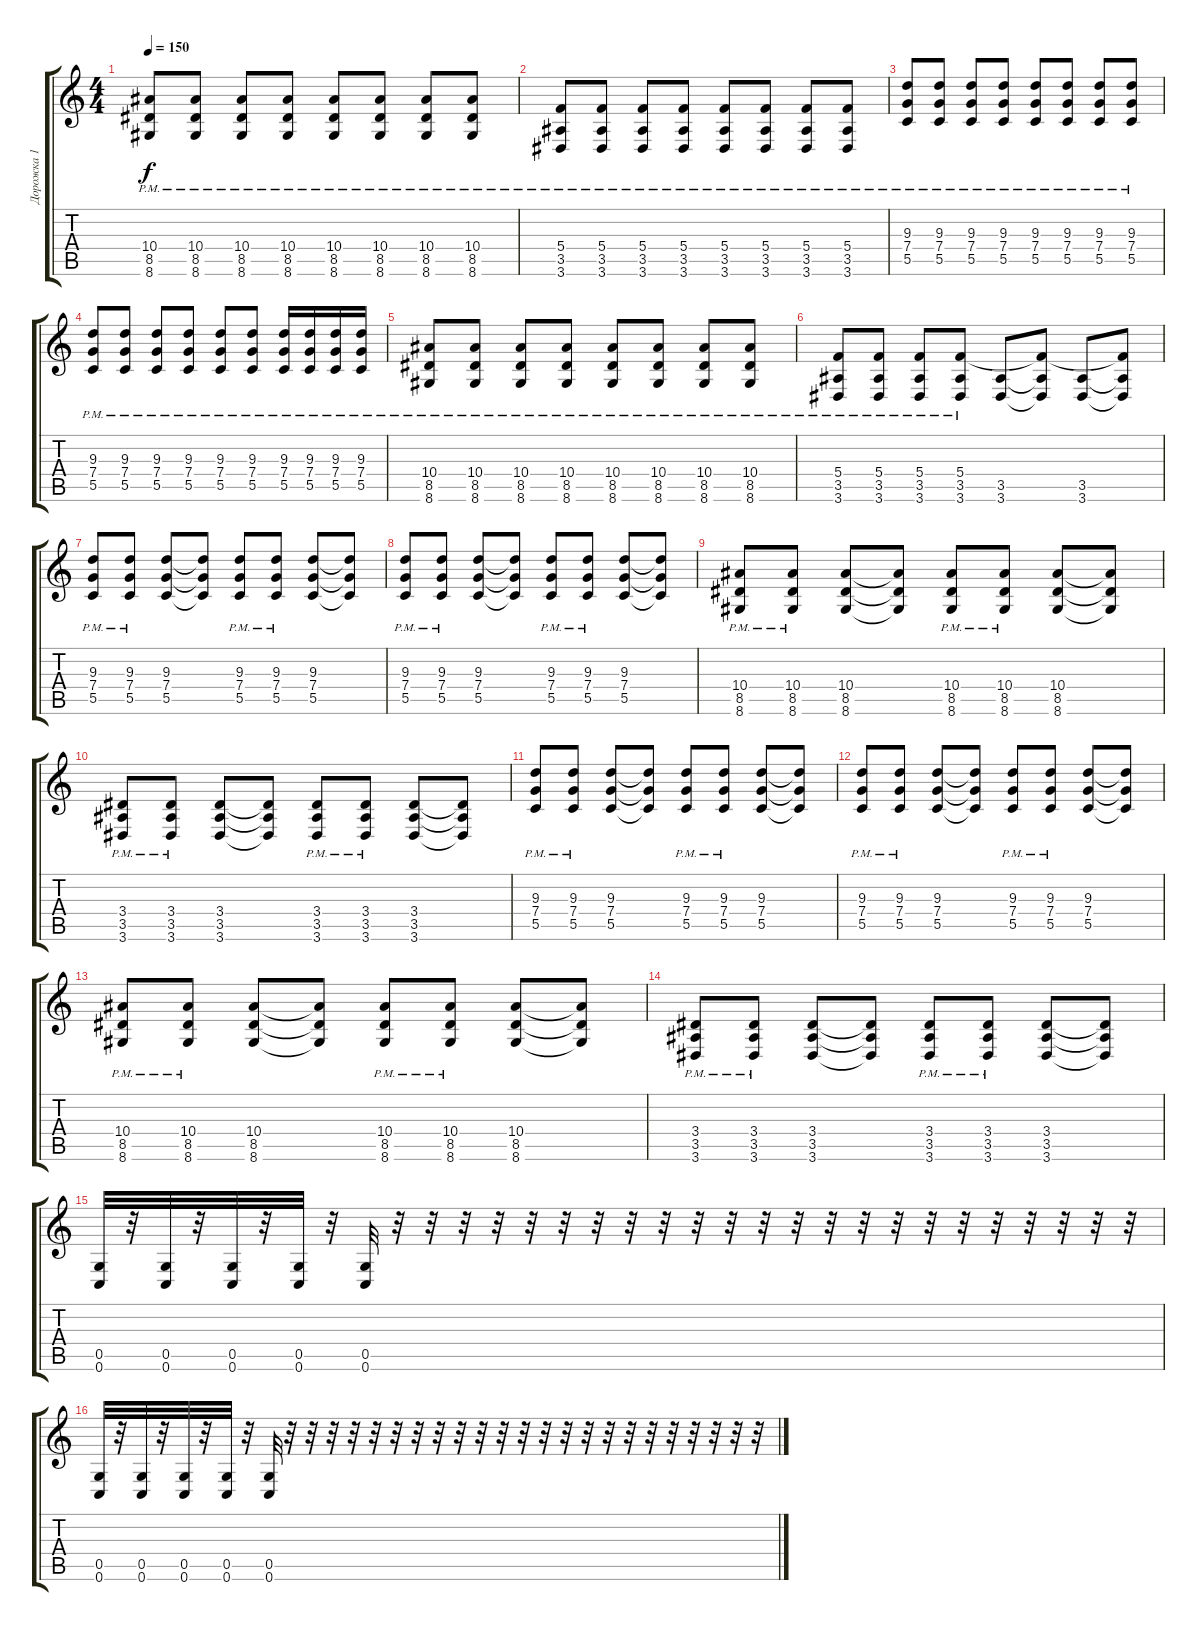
\track ("Дорожка 1" "Дорожка 1") {instrument distortionguitar}
\staff {score tabs}
\tuning (D4 A3 F3 C3 G2 C2) {hide}
\ts (4 4)
\tempo 150
\clef g2
\ks c
(10.4{pm} 8.5{pm} 8.6{pm}).8{dy f} (10.4{pm} 8.5{pm} 8.6{pm}).8 (10.4{pm} 8.5{pm} 8.6{pm}).8 (10.4{pm} 8.5{pm} 8.6{pm}).8 (10.4{pm} 8.5{pm} 8.6{pm}).8 (10.4{pm} 8.5{pm} 8.6{pm}).8 (10.4{pm} 8.5{pm} 8.6{pm}).8 (10.4{pm} 8.5{pm} 8.6{pm}).8 |
(5.4{pm} 3.5{pm} 3.6{pm}).8 (5.4{pm} 3.5{pm} 3.6{pm}).8 (5.4{pm} 3.5{pm} 3.6{pm}).8 (5.4{pm} 3.5{pm} 3.6{pm}).8 (5.4{pm} 3.5{pm} 3.6{pm}).8 (5.4{pm} 3.5{pm} 3.6{pm}).8 (5.4{pm} 3.5{pm} 3.6{pm}).8 (5.4{pm} 3.5{pm} 3.6{pm}).8 |
(9.3{pm} 7.4{pm} 5.5{pm}).8 (9.3{pm} 7.4{pm} 5.5{pm}).8 (9.3{pm} 7.4{pm} 5.5{pm}).8 (9.3{pm} 7.4{pm} 5.5{pm}).8 (9.3{pm} 7.4{pm} 5.5{pm}).8 (9.3{pm} 7.4{pm} 5.5{pm}).8 (9.3{pm} 7.4{pm} 5.5{pm}).8 (9.3{pm} 7.4{pm} 5.5{pm}).8 |
(9.3{pm} 7.4{pm} 5.5{pm}).8 (9.3{pm} 7.4{pm} 5.5{pm}).8 (9.3{pm} 7.4{pm} 5.5{pm}).8 (9.3{pm} 7.4{pm} 5.5{pm}).8 (9.3{pm} 7.4{pm} 5.5{pm}).8 (9.3{pm} 7.4{pm} 5.5{pm}).8 (9.3{pm} 7.4{pm} 5.5{pm}).16 (9.3{pm} 7.4{pm} 5.5{pm}).16 (9.3{pm} 7.4{pm} 5.5{pm}).16 (9.3{pm} 7.4{pm} 5.5{pm}).16 |
(10.4{pm} 8.5{pm} 8.6{pm}).8 (10.4{pm} 8.5{pm} 8.6{pm}).8 (10.4{pm} 8.5{pm} 8.6{pm}).8 (10.4{pm} 8.5{pm} 8.6{pm}).8 (10.4{pm} 8.5{pm} 8.6{pm}).8 (10.4{pm} 8.5{pm} 8.6{pm}).8 (10.4{pm} 8.5{pm} 8.6{pm}).8 (10.4{pm} 8.5{pm} 8.6{pm}).8 |
(5.4{pm} 3.5{pm} 3.6{pm}).8 (5.4{pm} 3.5{pm} 3.6{pm}).8 (5.4{pm} 3.5{pm} 3.6{pm}).8 (5.4{pm} 3.5{pm} 3.6{pm}).8 (3.5 3.6).8 (5.4{t} 3.5{t} 3.6{t}).8 (3.5 3.6).8 (5.4{t} 3.5{t} 3.6{t}).8 |
(9.3{pm} 7.4{pm} 5.5{pm}).8 (9.3{pm} 7.4{pm} 5.5{pm}).8 (9.3 7.4 5.5).8 (9.3{t} 7.4{t} 5.5{t}).8 (9.3{pm} 7.4{pm} 5.5{pm}).8 (9.3{pm} 7.4{pm} 5.5{pm}).8 (9.3 7.4 5.5).8 (9.3{t} 7.4{t} 5.5{t}).8 |
(9.3{pm} 7.4{pm} 5.5{pm}).8 (9.3{pm} 7.4{pm} 5.5{pm}).8 (9.3 7.4 5.5).8 (9.3{t} 7.4{t} 5.5{t}).8 (9.3{pm} 7.4{pm} 5.5{pm}).8 (9.3{pm} 7.4{pm} 5.5{pm}).8 (9.3 7.4 5.5).8 (9.3{t} 7.4{t} 5.5{t}).8 |
(10.4{pm} 8.5{pm} 8.6{pm}).8 (10.4{pm} 8.5{pm} 8.6{pm}).8 (10.4 8.5 8.6).8 (10.4{t} 8.5{t} 8.6{t}).8 (10.4{pm} 8.5{pm} 8.6{pm}).8 (10.4{pm} 8.5{pm} 8.6{pm}).8 (10.4 8.5 8.6).8 (10.4{t} 8.5{t} 8.6{t}).8 |
(3.4{pm} 3.5{pm} 3.6{pm}).8 (3.4{pm} 3.5{pm} 3.6{pm}).8 (3.4 3.5 3.6).8 (3.4{t} 3.5{t} 3.6{t}).8 (3.4{pm} 3.5{pm} 3.6{pm}).8 (3.4{pm} 3.5{pm} 3.6{pm}).8 (3.4 3.5 3.6).8 (3.4{t} 3.5{t} 3.6{t}).8 |
(9.3{pm} 7.4{pm} 5.5{pm}).8 (9.3{pm} 7.4{pm} 5.5{pm}).8 (9.3 7.4 5.5).8 (9.3{t} 7.4{t} 5.5{t}).8 (9.3{pm} 7.4{pm} 5.5{pm}).8 (9.3{pm} 7.4{pm} 5.5{pm}).8 (9.3 7.4 5.5).8 (9.3{t} 7.4{t} 5.5{t}).8 |
(9.3{pm} 7.4{pm} 5.5{pm}).8 (9.3{pm} 7.4{pm} 5.5{pm}).8 (9.3 7.4 5.5).8 (9.3{t} 7.4{t} 5.5{t}).8 (9.3{pm} 7.4{pm} 5.5{pm}).8 (9.3{pm} 7.4{pm} 5.5{pm}).8 (9.3 7.4 5.5).8 (9.3{t} 7.4{t} 5.5{t}).8 |
(10.4{pm} 8.5{pm} 8.6{pm}).8 (10.4{pm} 8.5{pm} 8.6{pm}).8 (10.4 8.5 8.6).8 (10.4{t} 8.5{t} 8.6{t}).8 (10.4{pm} 8.5{pm} 8.6{pm}).8 (10.4{pm} 8.5{pm} 8.6{pm}).8 (10.4 8.5 8.6).8 (10.4{t} 8.5{t} 8.6{t}).8 |
(3.4{pm} 3.5{pm} 3.6{pm}).8 (3.4{pm} 3.5{pm} 3.6{pm}).8 (3.4 3.5 3.6).8 (3.4{t} 3.5{t} 3.6{t}).8 (3.4{pm} 3.5{pm} 3.6{pm}).8 (3.4{pm} 3.5{pm} 3.6{pm}).8 (3.4 3.5 3.6).8 (3.4{t} 3.5{t} 3.6{t}).8 |
(0.5 0.6).32 r.32 (0.5 0.6).32 r.32 (0.5 0.6).32 r.32 (0.5 0.6).32 r.32 (0.5 0.6).32 r.32 r.32 r.32 r.32 r.32 r.32 r.32 r.32 r.32 r.32 r.32 r.32 r.32 r.32 r.32 r.32 r.32 r.32 r.32 r.32 r.32 r.32 r.32 |
(0.5 0.6).32 r.32 (0.5 0.6).32 r.32 (0.5 0.6).32 r.32 (0.5 0.6).32 r.32 (0.5 0.6).32 r.32 r.32 r.32 r.32 r.32 r.32 r.32 r.32 r.32 r.32 r.32 r.32 r.32 r.32 r.32 r.32 r.32 r.32 r.32 r.32 r.32 r.32 r.32
